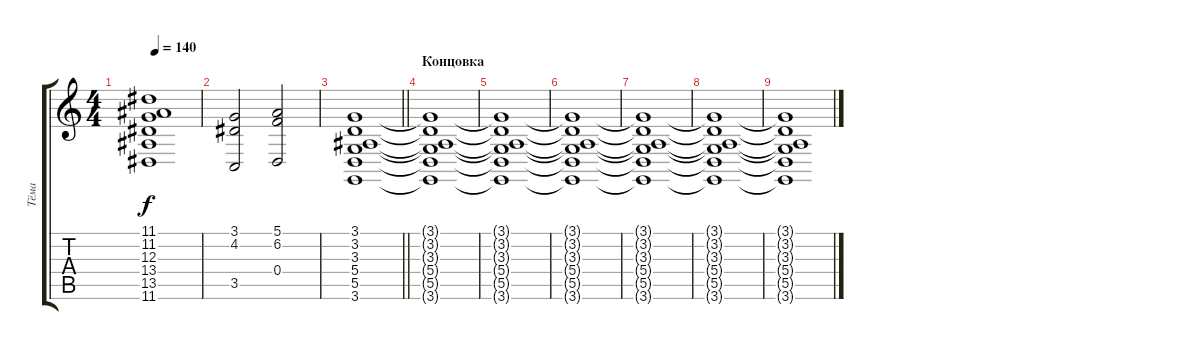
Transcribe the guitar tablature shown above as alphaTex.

\track ("Тёма" "Тёма") {instrument stringensemble1}
\staff {score tabs}
\tuning (E4 B3 G3 D3 A2 E2) {hide}
\ts (4 4)
\tempo 140
\clef g2
\ks c
(11.1{t} 11.2{t} 12.3{t} 13.4{t} 13.5{t} 11.6{t}).1{dy f} |
(3.1 4.2 3.5).2 (5.1 6.2 0.4).2 |
\barLineRight lightlight
(3.1 3.2 3.3 5.4 5.5 3.6).1 |
\section ("" "Концовка")
(3.1{t} 3.2{t} 3.3{t} 5.4{t} 5.5{t} 3.6{t}).1 |
(3.1{t} 3.2{t} 3.3{t} 5.4{t} 5.5{t} 3.6{t}).1 |
(3.1{t} 3.2{t} 3.3{t} 5.4{t} 5.5{t} 3.6{t}).1 |
(3.1{t} 3.2{t} 3.3{t} 5.4{t} 5.5{t} 3.6{t}).1 |
(3.1{t} 3.2{t} 3.3{t} 5.4{t} 5.5{t} 3.6{t}).1 |
(3.1{t} 3.2{t} 3.3{t} 5.4{t} 5.5{t} 3.6{t}).1
